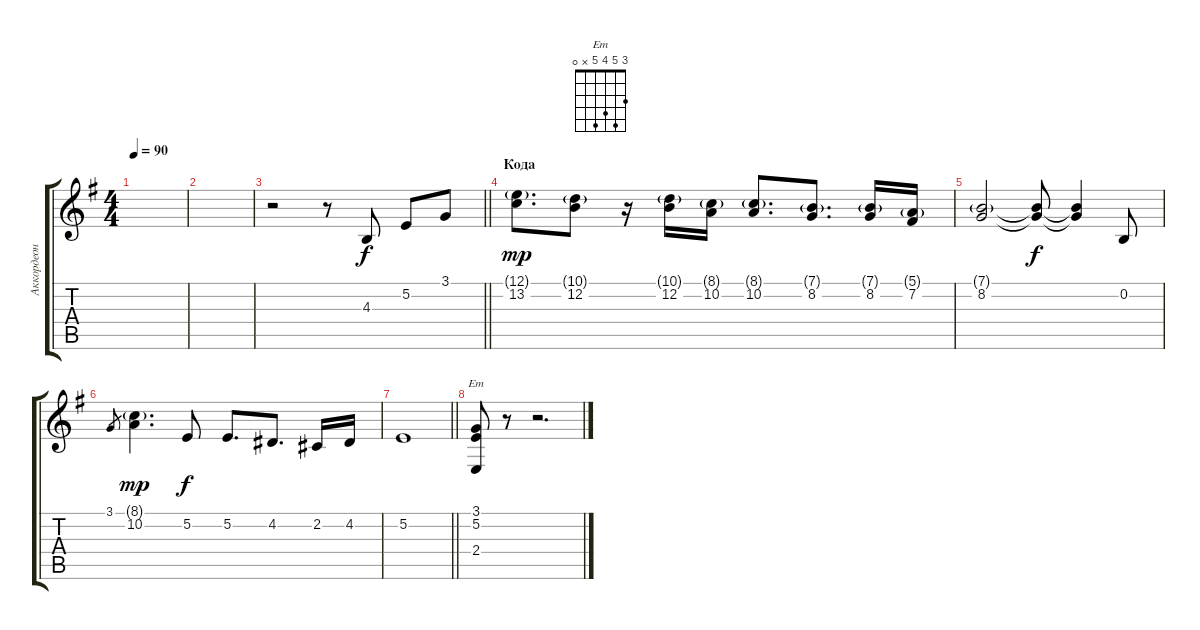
\track ("Аккордеон" "Аккордеон") {instrument accordion}
\staff {score tabs}
\tuning (E4 B3 G3 D3 A2 E2) {hide}
\chord ("Em" 3 5 4 5 x 0)
\ts (4 4)
\tempo 90
\clef g2
\ks eminor
|
|
\barLineRight lightlight
r.2{volume 13} r.8 4.3.8 5.2.8 3.1.8 |
\section ("" "Кода")
(12.1{g} 13.2).8{d dy mp} (10.1{g} 12.2).8 r.16 (10.1{g} 12.2).16 (8.1{g} 10.2).16 (8.1{g} 10.2).8{d} (7.1{g} 8.2).8{d} (7.1{g} 8.2).16 (5.1{g} 7.2).16 |
(7.1{g} 8.2).2 (7.1{t} 8.2{t}).8{dy f} (7.1{t} 8.2{t}).4 0.2.8 |
3.1.8{gr} (8.1{g} 10.2).4{d dy mp} 5.2.8{dy f} 5.2.8{d} 4.2.8{d} 2.2.16 4.2.16 |
\barLineRight lightlight
5.2.1 |
\section ("" "")
(3.1 5.2 2.4).8{ch "Em"} r.8 r.2{d}
